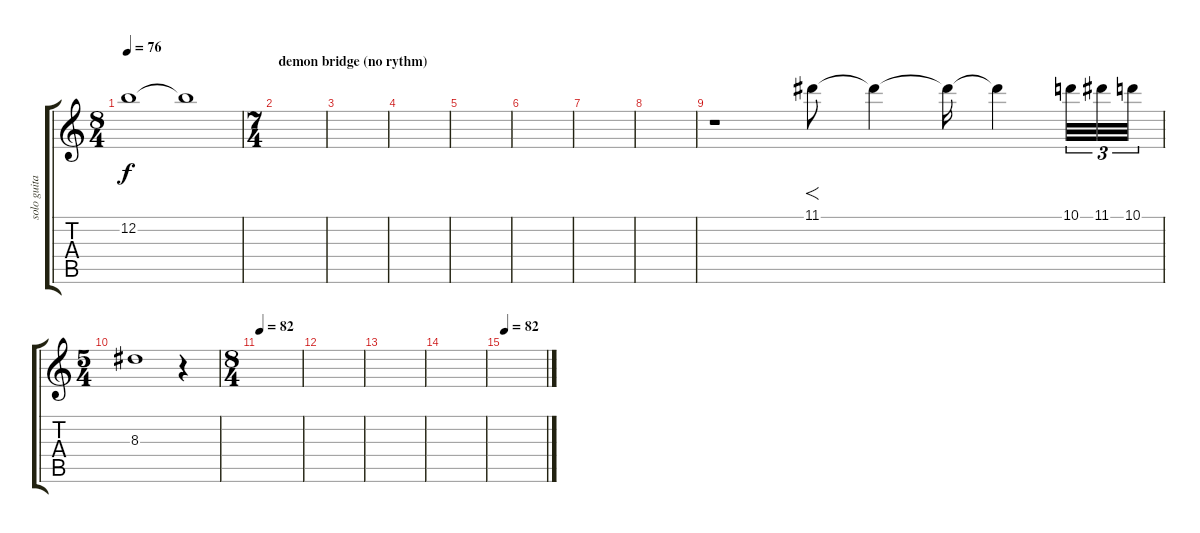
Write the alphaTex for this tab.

\track ("solo guitare" "solo guita") {instrument distortionguitar}
\staff {score tabs}
\tuning (E4 B3 G3 D3 A2 E2) {hide}
\ts (8 4)
\tempo 76
\clef g2
\ks c
12.2.1{dy f} 12.2{t}.1 |
\ts (7 4)
\section ("" "demon bridge (no rythm)")
|
|
|
|
|
|
|
r.1 11.1.8{f} 11.1{t}.4 11.1{t}.16 11.1{t}.4 10.1.32{tu (3 2)} 11.1.32{tu (3 2)} 10.1.32{tu (3 2)} |
\ts (5 4)
8.3.1 r.4 |
\ts (8 4)
\tempo 82
|
|
|
|
\tempo 82
